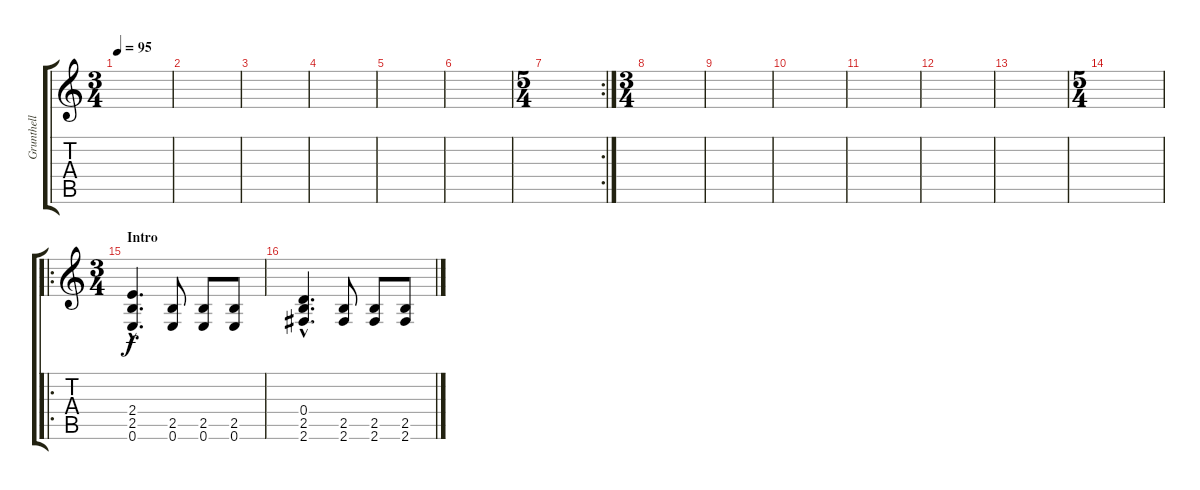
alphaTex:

\track ("Grunthell" "Grunthell") {instrument distortionguitar}
\staff {score tabs}
\tuning (E4 B3 G3 D3 A2 E2) {hide}
\ts (3 4)
\tempo 95
\clef g2
\ks c
|
|
|
|
|
|
\rc 2
\ts (5 4)
|
\ts (3 4)
|
|
|
|
|
|
\ts (5 4)
|
\ro
\ts (3 4)
\section ("" "Intro")
(2.4{hac} 2.5{hac} 0.6{hac}).4{d} (2.5 0.6).8 (2.5 0.6).8 (2.5 0.6).8 |
(0.4{hac} 2.5{hac} 2.6{hac}).4{d} (2.5 2.6).8 (2.5 2.6).8 (2.5 2.6).8
